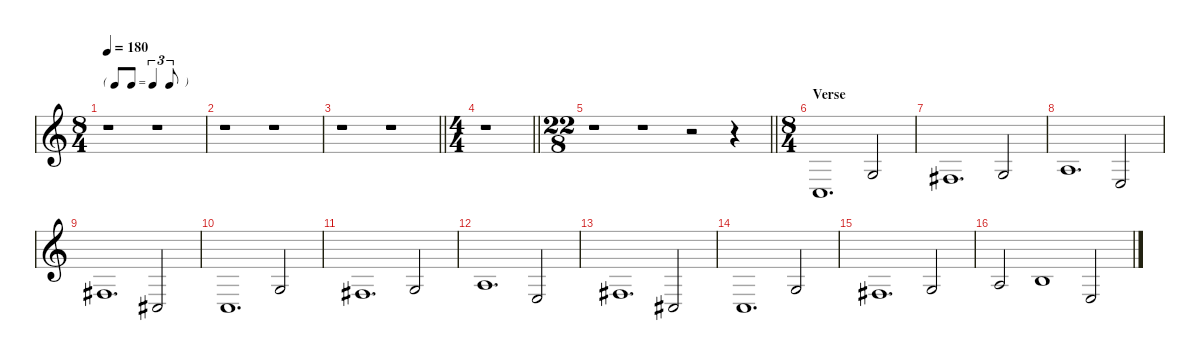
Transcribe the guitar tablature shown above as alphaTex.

\defaultSystemsLayout 4
\hideDynamics
\bracketExtendMode nobrackets
\singleTrackTrackNamePolicy hidden
\multiTrackTrackNamePolicy hidden
\firstSystemTrackNameMode fullname
\firstSystemTrackNameOrientation horizontal
\otherSystemsTrackNameOrientation horizontal
\track ("Keyboard" "org.") {instrument reedorgan}
\staff {score}
\tuning (E4 B3 G3 D3 A2 E2)
\ts (8 4)
\beaming (8 2 2 2 10)
\tf triplet8th
\tempo 180
\clef g2
\ks c
r.1{dy f beam Down} r.1{beam Down} |
r.1{beam Down} r.1{beam Down} |
\barLineRight lightlight
r.1{beam Down} r.1{beam Down} |
\ts (4 4)
\beaming (8 2 2 2 2)
\barLineRight lightlight
r.1{beam Down} |
\ts (22 8)
\beaming (8 2 2 2 16)
\barLineRight lightlight
r.1{beam Down} r.1{beam Down} r.2{beam Down} r.4{beam Down} |
\ts (8 4)
\beaming (8 2 2 2 10)
\section ("" "Verse")
3.5.1{d beam Up} 0.3.2{beam Up} |
4.4{acc #}.1{d beam Up} 0.3.2{beam Up} |
2.3.1{d beam Up} 2.4.2{beam Up} |
4.4{acc #}.1{d beam Up} 4.5{acc #}.2{beam Up} |
3.5.1{d beam Up} 0.3.2{beam Up} |
4.4{acc #}.1{d beam Up} 0.3.2{beam Up} |
2.3.1{d beam Up} 2.4.2{beam Up} |
4.4{acc #}.1{d beam Up} 4.5{acc #}.2{beam Up} |
3.5.1{d beam Up} 0.3.2{beam Up} |
4.4{acc #}.1{d beam Up} 0.3.2{beam Up} |
2.3.2{beam Up} 0.2.1{beam Up} 2.4.2{beam Up}
